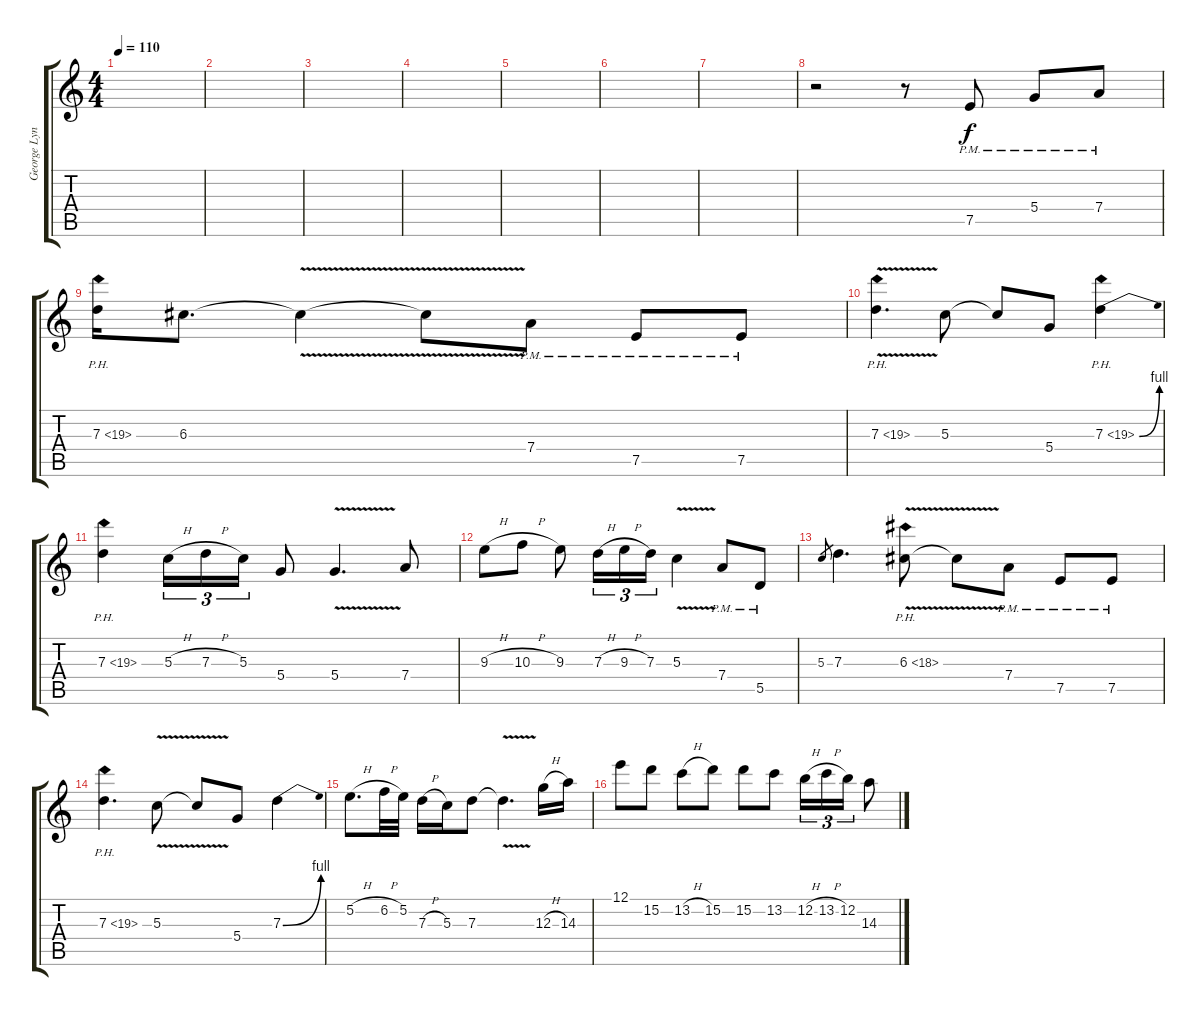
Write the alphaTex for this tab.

\track ("George Lynch Lead" "George Lyn") {instrument distortionguitar}
\staff {score tabs}
\tuning (E4 B3 G3 D3 A2 E2) {hide}
\ts (4 4)
\tempo 110
\clef g2
\ks c
|
|
|
|
|
|
|
r.2 r.8 7.5{pm}.8 5.4{pm}.8 7.4{pm}.8 |
7.3{ph 12}.16 6.3.8{d} 6.3{v t}.4 6.3{t}.8 7.4{pm}.8 7.5{pm}.8 7.5{pm}.8 |
7.3{ph 12 v}.4{d} 5.3.8 5.3{t}.8 5.4.8 7.3{be (bend 0 0 60 4) ph 12}.4 |
7.3{ph 12}.4 5.3{h}.16{tu (3 2)} 7.3{h}.16{tu (3 2)} 5.3.16{tu (3 2)} 5.4.8 5.4{v}.4{d} 7.4.8 |
9.3{h}.8 10.3{h}.8 9.3.8 7.3{h}.16{tu (3 2)} 9.3{h}.16{tu (3 2)} 7.3.16{tu (3 2)} 5.3{v}.4 7.4{pm}.8 5.5{pm}.8 |
5.3.8{gr} 7.3.4{d} 6.3{ph 12 v}.8 6.3{t}.8 7.4{pm}.8 7.5{pm}.8 7.5{pm}.8 |
7.3{ph 12}.4{d} 5.3{v}.8 5.3{t}.8 5.4.8 7.3{be (bend 0 0 60 4)}.4 |
5.2{h}.8{d} 6.2{h}.32 5.2.32 7.3{h}.16 5.3.16 7.3.8 7.3{v t}.4{d} 12.3{h}.16 14.3.16 |
12.1.8 15.2.8 13.2{h}.8 15.2.8 15.2.8 13.2.8 12.2{h}.16{tu (3 2)} 13.2{h}.16{tu (3 2)} 12.2.16{tu (3 2)} 14.3.8
